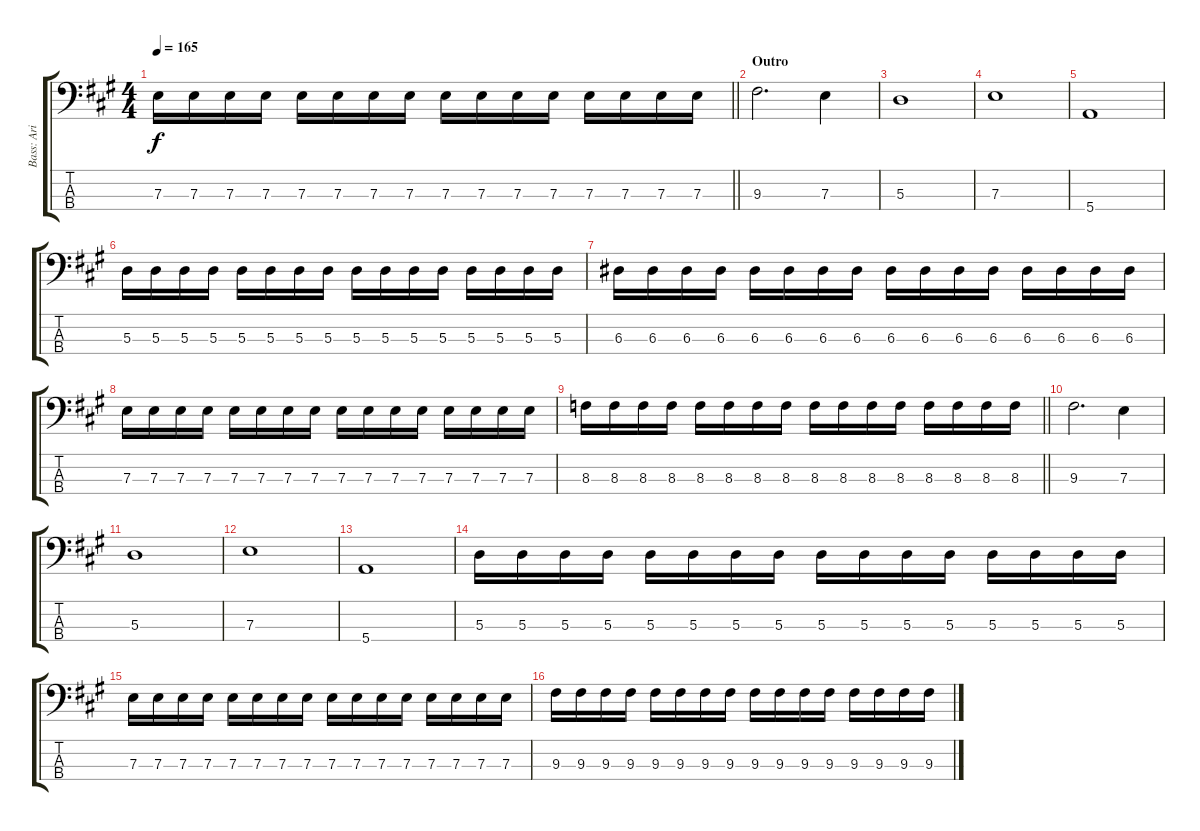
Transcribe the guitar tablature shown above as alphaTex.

\track ("Bass: Ari Katajamäki" "Bass: Ari ") {instrument electricbassfinger}
\staff {score tabs}
\tuning (G2 D2 A1 E1) {hide}
\ts (4 4)
\tempo 165
\clef f4
\barLineRight lightlight
\ks f#minor
7.3.16{dy f} 7.3.16 7.3.16 7.3.16 7.3.16 7.3.16 7.3.16 7.3.16 7.3.16 7.3.16 7.3.16 7.3.16 7.3.16 7.3.16 7.3.16 7.3.16 |
\section ("" "Outro")
9.3.2{d} 7.3.4 |
5.3.1 |
7.3.1 |
5.4.1 |
5.3.16 5.3.16 5.3.16 5.3.16 5.3.16 5.3.16 5.3.16 5.3.16 5.3.16 5.3.16 5.3.16 5.3.16 5.3.16 5.3.16 5.3.16 5.3.16 |
6.3.16 6.3.16 6.3.16 6.3.16 6.3.16 6.3.16 6.3.16 6.3.16 6.3.16 6.3.16 6.3.16 6.3.16 6.3.16 6.3.16 6.3.16 6.3.16 |
7.3.16 7.3.16 7.3.16 7.3.16 7.3.16 7.3.16 7.3.16 7.3.16 7.3.16 7.3.16 7.3.16 7.3.16 7.3.16 7.3.16 7.3.16 7.3.16 |
\barLineRight lightlight
8.3.16 8.3.16 8.3.16 8.3.16 8.3.16 8.3.16 8.3.16 8.3.16 8.3.16 8.3.16 8.3.16 8.3.16 8.3.16 8.3.16 8.3.16 8.3.16 |
9.3.2{d} 7.3.4 |
5.3.1 |
7.3.1 |
5.4.1 |
5.3.16 5.3.16 5.3.16 5.3.16 5.3.16 5.3.16 5.3.16 5.3.16 5.3.16 5.3.16 5.3.16 5.3.16 5.3.16 5.3.16 5.3.16 5.3.16 |
7.3.16 7.3.16 7.3.16 7.3.16 7.3.16 7.3.16 7.3.16 7.3.16 7.3.16 7.3.16 7.3.16 7.3.16 7.3.16 7.3.16 7.3.16 7.3.16 |
9.3.16 9.3.16 9.3.16 9.3.16 9.3.16 9.3.16 9.3.16 9.3.16 9.3.16 9.3.16 9.3.16 9.3.16 9.3.16 9.3.16 9.3.16 9.3.16
